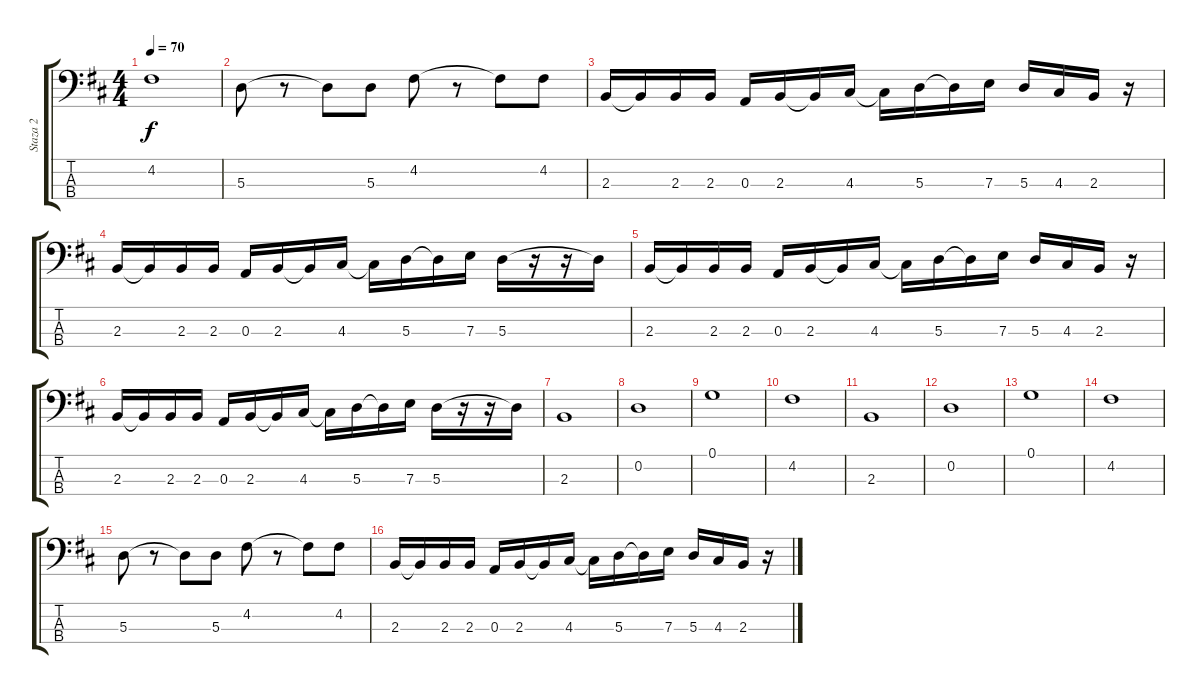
\track ("Staza 2" "Staza 2") {instrument electricbassfinger}
\staff {score tabs}
\tuning (G2 D2 A1 E1) {hide}
\ts (4 4)
\tempo 70
\clef f4
\ks bminor
4.2.1{dy f} |
5.3.8 r.8 5.3{t}.8 5.3.8 4.2.8 r.8 4.2{t}.8 4.2.8 |
2.3.16 2.3{t}.16 2.3.16 2.3.16 0.3.16 2.3.16 2.3{t}.16 4.3.16 4.3{t}.16 5.3.16 5.3{t}.16 7.3.16 5.3.16 4.3.16 2.3.16 r.16 |
2.3.16 2.3{t}.16 2.3.16 2.3.16 0.3.16 2.3.16 2.3{t}.16 4.3.16 4.3{t}.16 5.3.16 5.3{t}.16 7.3.16 5.3.16 r.16 r.16 5.3{t}.16 |
2.3.16 2.3{t}.16 2.3.16 2.3.16 0.3.16 2.3.16 2.3{t}.16 4.3.16 4.3{t}.16 5.3.16 5.3{t}.16 7.3.16 5.3.16 4.3.16 2.3.16 r.16 |
2.3.16 2.3{t}.16 2.3.16 2.3.16 0.3.16 2.3.16 2.3{t}.16 4.3.16 4.3{t}.16 5.3.16 5.3{t}.16 7.3.16 5.3.16 r.16 r.16 5.3{t}.16 |
2.3.1 |
0.2.1 |
0.1.1 |
4.2.1 |
2.3.1 |
0.2.1 |
0.1.1 |
4.2.1 |
5.3.8 r.8 5.3{t}.8 5.3.8 4.2.8 r.8 4.2{t}.8 4.2.8 |
2.3.16 2.3{t}.16 2.3.16 2.3.16 0.3.16 2.3.16 2.3{t}.16 4.3.16 4.3{t}.16 5.3.16 5.3{t}.16 7.3.16 5.3.16 4.3.16 2.3.16 r.16
